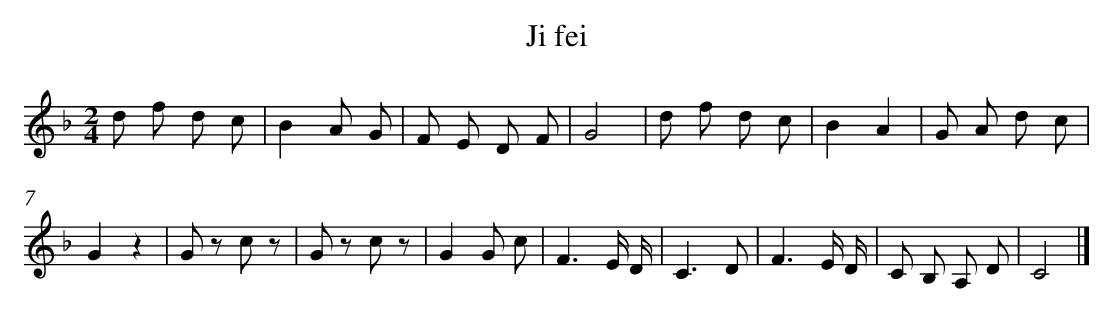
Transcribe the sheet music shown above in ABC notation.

X:1
T: Ji fei
L: 1/8
M: 2/4
K: F
d f d c [I:setbarnb 1]|
B2A G |
F E D F |
G4 |
d f d c |
B2A2 |
G A d c |
G2z2 |
G z c z |
G z c z |
G2G c |
F3E/ D/ |
C3D |
F3E/ D/ |
C B, A, D |
C4 |]
